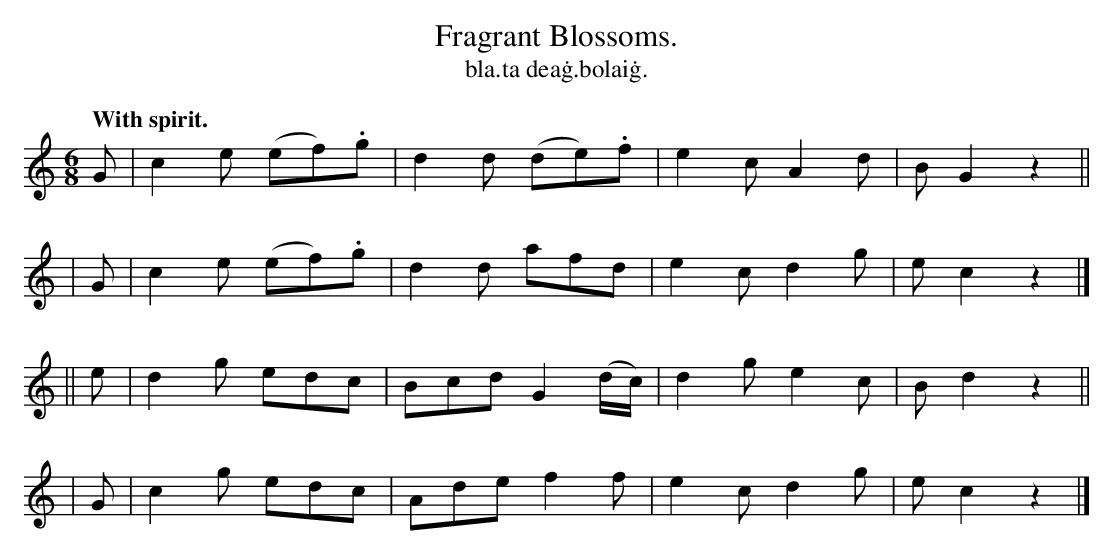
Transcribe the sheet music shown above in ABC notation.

X:1
T: Fragrant Blossoms.
T: bla\.ta dea\.g\.bolai\.g.
Q: "With spirit."
M: 6/8
L: 1/8
K: C
   G | c2e (ef).g | d2d (de).f | e2c A2d | B G2z2 ||
|  G | c2e (ef).g | d2d  afd   | e2c d2g | ec2 z2 |]
|| e | d2g  edc   | Bcd G2(d/c/) | d2g e2c | Bd2 z2 ||
|  G | c2g  edc   | Ade f2f | e2c d2g | ec2 z2 |]
